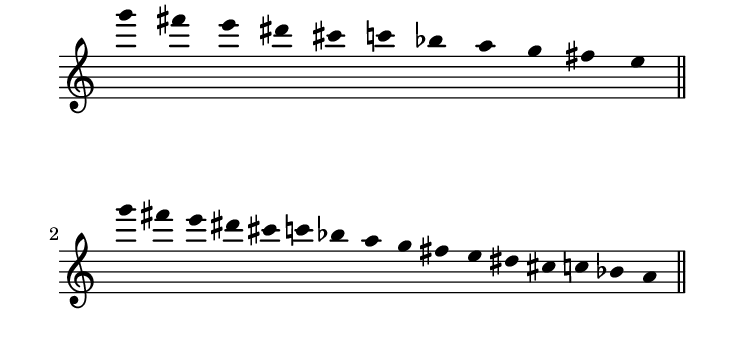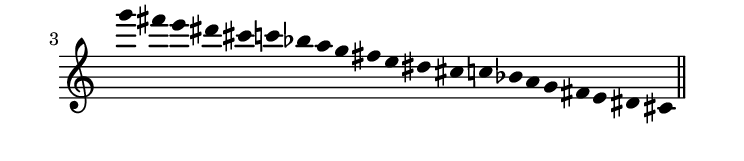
\version "2.11.64"

\include "../config/lib.ly"

\score {
  \new Staff \with { \remove "Time_signature_engraver" }{
      \override Stem #'transparent = ##t
      \relative c'''' {
        \time 11/4
        g4 fis e dis cis c bes a g4 fis e \bar "||"
        \time 16/4
        g'4 fis e dis cis c bes a 
        g4 fis e dis cis c bes a \bar "||"
        \time 21/4
        g''4 fis e dis cis c bes a
        g4 fis e dis cis c bes a
        g4 fis e dis cis \bar "||"
      }
    }
  \layout {
    \context {
      \Staff \consists "Horizontal_bracket_engraver"
    }
  }
}
\paper {
  paper-width = 12.6\cm
  paper-height = 6\cm
  line-width = 13.5\cm
  top-margin = -.1\cm
  left-margin = -1.2\cm
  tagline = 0
  indent = #0
  print-page-number = #'nil
}
